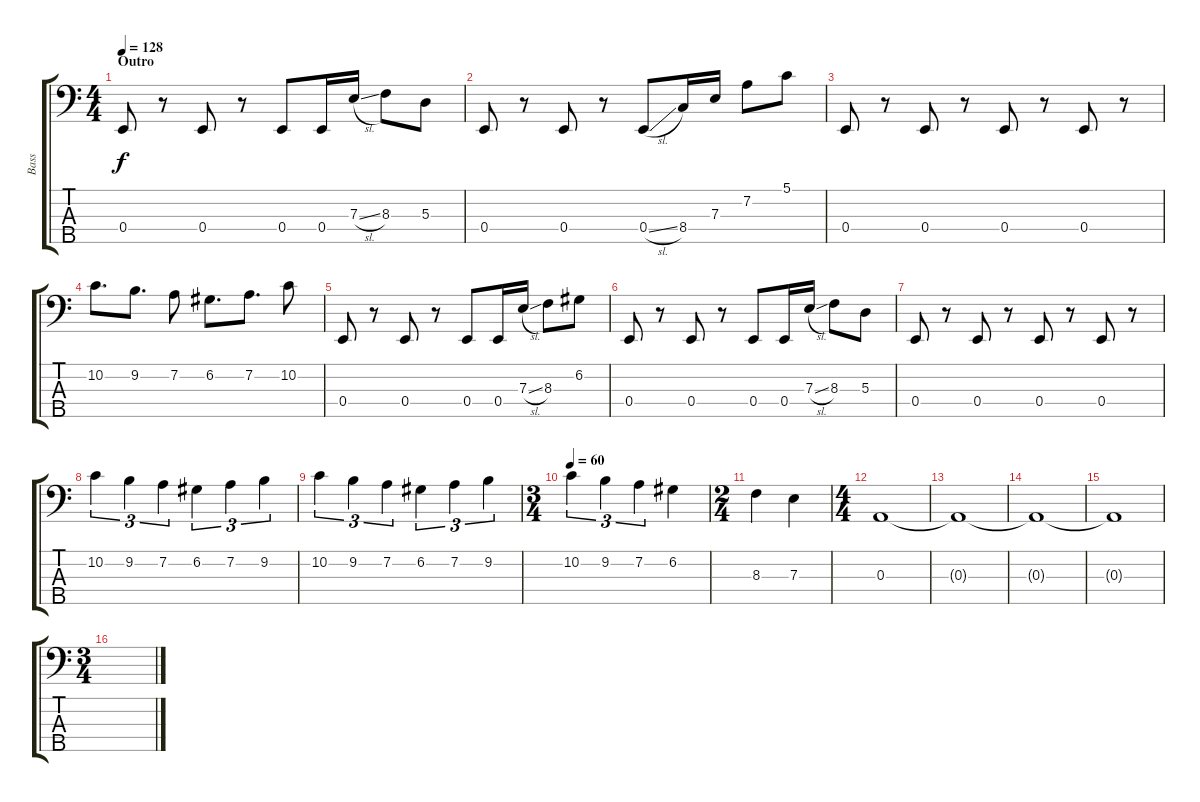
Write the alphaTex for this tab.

\track ("Bass" "Bass") {instrument electricbassfinger}
\staff {score tabs}
\tuning (G2 D2 A1 E1 B0) {hide}
\ts (4 4)
\section ("" "Outro")
\tempo 128
\clef f4
\ks c
0.4.8{dy f} r.8 0.4.8 r.8 0.4.8 0.4.16 7.3{sl}.16 8.3.8 5.3.8 |
0.4.8 r.8 0.4.8 r.8 0.4{sl}.8 8.4.16 7.3.16 7.2.8 5.1.8 |
0.4.8 r.8 0.4.8 r.8 0.4.8 r.8 0.4.8 r.8 |
10.2.8{d} 9.2.8{d} 7.2.8 6.2.8{d} 7.2.8{d} 10.2.8 |
0.4.8 r.8 0.4.8 r.8 0.4.8 0.4.16 7.3{sl}.16 8.3.8 6.2.8 |
0.4.8 r.8 0.4.8 r.8 0.4.8 0.4.16 7.3{sl}.16 8.3.8 5.3.8 |
0.4.8 r.8 0.4.8 r.8 0.4.8 r.8 0.4.8 r.8 |
10.2.4{tu (3 2)} 9.2.4{tu (3 2)} 7.2.4{tu (3 2)} 6.2.4{tu (3 2)} 7.2.4{tu (3 2)} 9.2.4{tu (3 2)} |
10.2.4{tu (3 2)} 9.2.4{tu (3 2)} 7.2.4{tu (3 2)} 6.2.4{tu (3 2)} 7.2.4{tu (3 2)} 9.2.4{tu (3 2)} |
\ts (3 4)
\tempo 60
10.2.4{tu (3 2)} 9.2.4{tu (3 2)} 7.2.4{tu (3 2)} 6.2.4 |
\ts (2 4)
8.3.4 7.3.4 |
\ts (4 4)
0.3.1{volume 0} |
0.3{t}.1 |
0.3{t}.1 |
0.3{t}.1 |
\ts (3 4)
